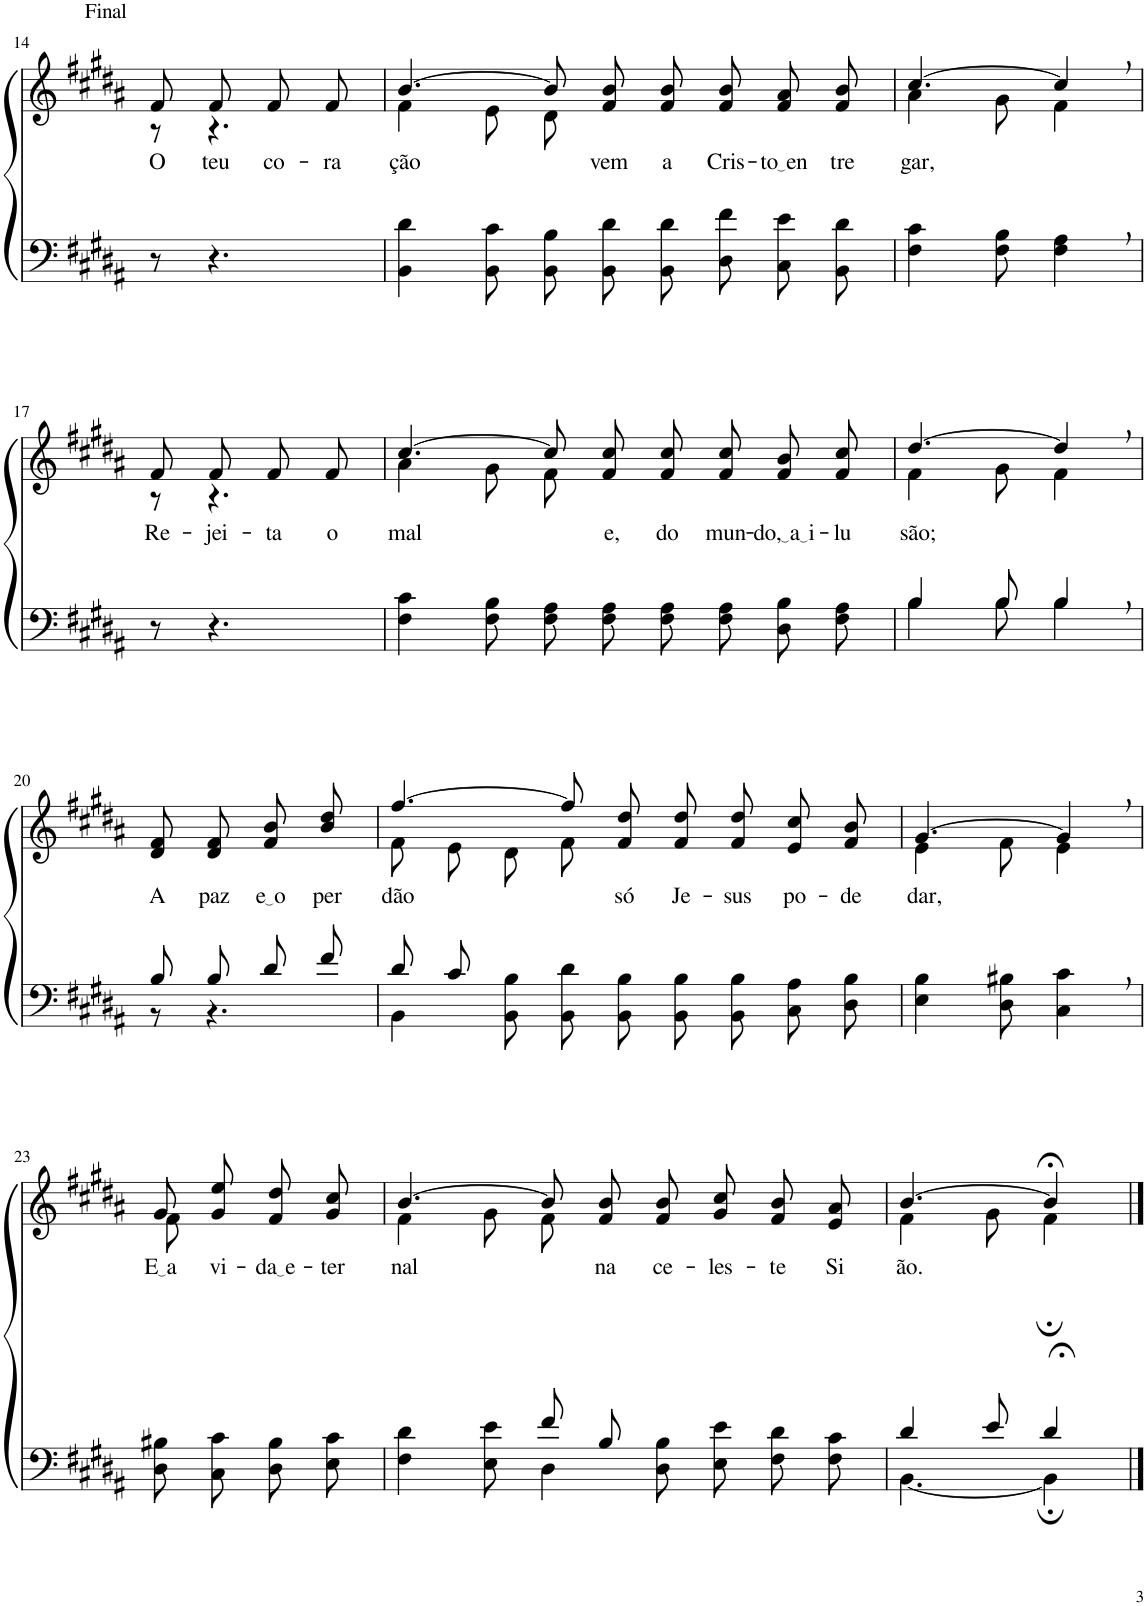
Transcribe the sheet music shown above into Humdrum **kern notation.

**kern	**kern	**text
*part2	*part1	*part1
*staff2	*staff1	*staff1
*I"Parte III e IV	*I"Parte I e II	*
!!LO:PB:g=z
*clefF4	*clefG2	*
*Trd1c2	*Trd1c2	*
*k[f#c#g#d#a#]	*k[f#c#g#d#a#]	*
*M9/8	*M9/8	*
=14	=14	=14
!	!LO:TX:a:t=Final	!
!	!	!LO:LY:b
*	*^	*
8r	8f#/L	8r	O
!	!	!	!LO:LY:b
4.r	8f#/	4.r	teu
!	!	!	!LO:LY:b
.	8f#/J	.	co-
!	!	!	!LO:LY:b
.	8f#/J	.	-ra-
=15	=15	=15	=15
!	!	!	!LO:LY:b
4BB\ 4d#\	[4.b/	4f#\	-ção
8BB\ 8c#\	.	8e\L	.
8BB\ 8B\L	8b\L]	8d#\J	.
!	!	!	!LO:LY:b
8BB\ 8d#\	8f#\ 8b\	2ryy	vem
!	!	!	!LO:LY:b
8BB\ 8d#\J	8f#\ 8b\J	.	a
!	!	!	!LO:LY:b
8D#\ 8f#\L	8f#/ 8b/L	.	Cris-
!	!	!	!LO:LY:b
8C#\ 8e\	8f#/ 8a#/	.	to en
!	!	!	!LO:LY:b
8BB\ 8d#\J	8f#/ 8b/J	8ryy	tre-
=16	=16	=16	=16
!	!	!	!LO:LY:b
4F#\ 4c#\	[4.cc#/	4a#\	-gar,
8F#\ 8B\	.	8g#\	.
4F#\, 4A#\,	4cc#,/]	4f#\	.
!!LO:LB:g=z	!!
=17	=17	=17	=17
!	!	!	!LO:LY:b
8r	8f#/L	8r	Re-
!	!	!	!LO:LY:b
4.r	8f#/	4.r	-jei-
!	!	!	!LO:LY:b
.	8f#/J	.	-ta
!	!	!	!LO:LY:b
.	8f#/J	.	o
=18	=18	=18	=18
!	!	!	!LO:LY:b
4F#\ 4c#\	[4.cc#/	4a#\	mal
8F#\ 8B\	.	8g#\L	.
8F#\ 8A#\L	8cc#\L]	8f#\J	.
!	!	!	!LO:LY:b
8F#\ 8A#\	8f#\ 8cc#\	2ryy	e,
!	!	!	!LO:LY:b
8F#\ 8A#\J	8f#\ 8cc#\J	.	do
!	!	!	!LO:LY:b
8F#\ 8A#\L	8f#/ 8cc#/L	.	mun-
!	!	!	!LO:LY:b
8D#\ 8B\	8f#/ 8b/	.	do, a i
!	!	!	!LO:LY:b
8F#\ 8A#\J	8f#/ 8cc#/J	8ryy	-lu-
=19	=19	=19	=19
*^	*	*	*
!	!	!	!	!LO:LY:b
4B\	4B/	[4.dd#/	4f#\	-são;
8B\	8B/	.	8g#\	.
4B,\	4B/	4dd#,/]	4f#\	.
!!LO:LB:g=z
=20	=20	=20	=20	=20
!	!	!	!	!LO:LY:b
*	*	*v	*v	*
8B/L	8r	8d#/ 8f#/L	A
!	!	!	!LO:LY:b
8B/	4.r	8d#/ 8f#/	paz
!	!	!	!LO:LY:b
8d#/J	.	8f#/ 8b/J	e o
!	!	!	!LO:LY:b
8f#/J	.	8b/ 8dd#/	per-
=21	=21	=21	=21
*	*	*^	*
!	!	!	!	!LO:LY:b
8d#/L	4BB\	[4.ff#/	8f#\	-dão
8c#/J	.	.	8e\L	.
8ryy	8BB\ 8B\	.	8d#\	.
4ryy	8BB\ 8d#\L	8ff#\L]	8f#\J	.
!	!	!	!	!LO:LY:b
.	8BB\ 8B\	8f#\ 8dd#\	2ryy	só
!	!	!	!	!LO:LY:b
2ryy	8BB\ 8B\J	8f#\ 8dd#\J	.	Je-
!	!	!	!	!LO:LY:b
.	8BB\ 8B\L	8f#/ 8dd#/L	.	-sus
!	!	!	!	!LO:LY:b
.	8C#\ 8A#\	8e/ 8cc#/	.	po-
!	!	!	!	!LO:LY:b
.	8D#\ 8B\J	8f#/ 8b/J	8ryy	-de
=22	=22	=22	=22	=22
!	!	!	!	!LO:LY:b
*v	*v	*	*	*
4E\ 4B\	[4.g#/	4e\	dar,
8D#\ 8B#X\	.	8f#\	.
4C#\, 4c#\,	4g#,/]	4e\	.
!!LO:LB:g=z	!!
=23	=23	=23	=23
!	!	!	!LO:LY:b
8D#\ 8B#X\L	8g#\L	8f#\	E a
!	!	!	!LO:LY:b
8C#\ 8c#\	8g#\ 8ee\	4.ryy	vi-
!	!	!	!LO:LY:b
8D#\ 8B#\J	8f#\ 8dd#\J	.	da e
!	!	!	!LO:LY:b
8E\ 8c#\	8g#/ 8cc#/J	.	-ter-
=24	=24	=24	=24
*^	*	*	*
!	!	!	!	!LO:LY:b
4.ryy	4F#\ 4d#\	[4.b/	4f#\	-nal
.	8E\ 8e\	.	8g#\L	.
8f#/L	4D#\	8b\L]	8f#\J	.
!	!	!	!	!LO:LY:b
8B/J	.	8f#\ 8b\	2ryy	na
!	!	!	!	!LO:LY:b
2ryy	8D#\ 8B\	8f#\ 8b\J	.	ce-
!	!	!	!	!LO:LY:b
.	8E\ 8e\L	8g#/ 8cc#/L	.	-les-
!	!	!	!	!LO:LY:b
.	8F#\ 8d#\	8f#/ 8b/	.	-te
!	!	!	!	!LO:LY:b
.	8F#\ 8c#\J	8e/ 8a#/J	8ryy	Si-
=25	=25	=25	=25	=25
!	!	!	!	!LO:LY:b
4d#/	[4.BB\	[4.b/	4f#\	-ão.
8e/	.	.	8g#\	.
4d#;</	4BB;\]	4b;</]	4f#;\	.
*v	*v	*	*	*
*	*v	*v	*
==	==	==
*-	*-	*-
